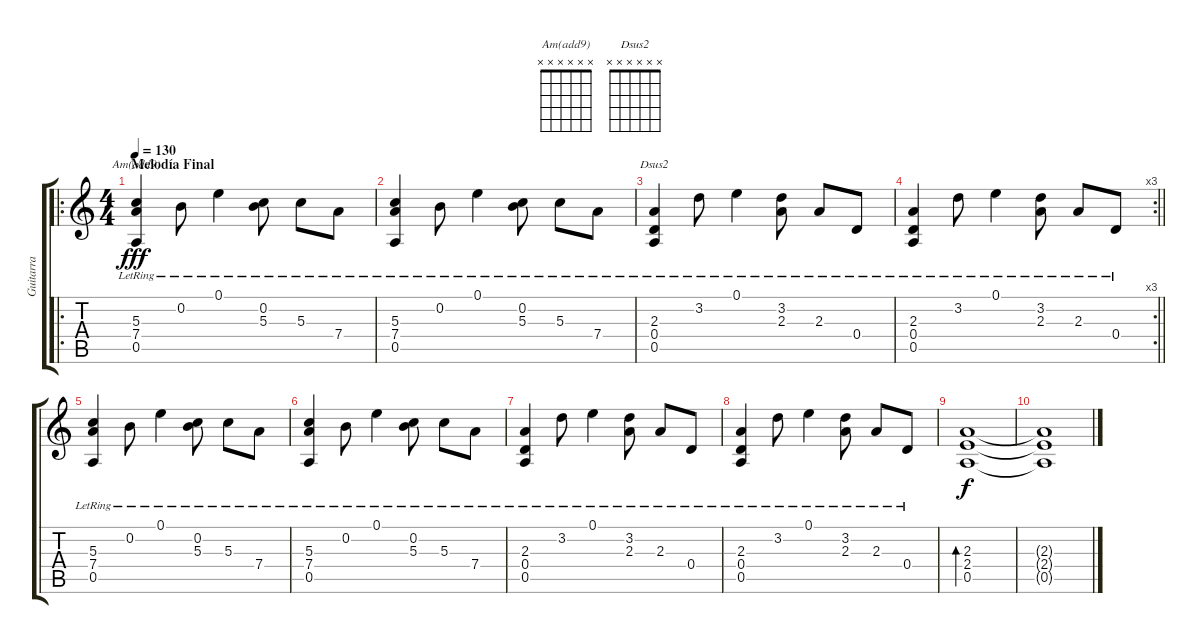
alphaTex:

\track ("Guitarra" "Guitarra") {instrument overdrivenguitar}
\staff {score tabs}
\tuning (E4 B3 G3 D3 A2 E2) {hide}
\chord ("Am(add9)" x x x x x x)
\chord ("Dsus2" x x x x x x)
\ro
\ts (4 4)
\section ("" "Melodía Final")
\tempo 130
\clef g2
\ks c
(5.3{lr} 7.4{lr} 0.5{lr}).4{ch "Am(add9)" dy fff} 0.2{lr}.8 0.1{lr}.4 (0.2{lr} 5.3{lr}).8 5.3{lr}.8 7.4{lr}.8 |
(5.3{lr} 7.4{lr} 0.5{lr}).4 0.2{lr}.8 0.1{lr}.4 (0.2{lr} 5.3{lr}).8 5.3{lr}.8 7.4{lr}.8 |
(2.3{lr} 0.4{lr} 0.5{lr}).4{ch "Dsus2"} 3.2{lr}.8 0.1{lr}.4 (3.2{lr} 2.3{lr}).8 2.3{lr}.8 0.4{lr}.8 |
\rc 3
\barLineRight lightlight
(2.3{lr} 0.4{lr} 0.5{lr}).4 3.2{lr}.8 0.1{lr}.4 (3.2{lr} 2.3{lr}).8 2.3{lr}.8 0.4{lr}.8 |
(5.3{lr} 7.4{lr} 0.5{lr}).4 0.2{lr}.8 0.1{lr}.4 (0.2{lr} 5.3{lr}).8 5.3{lr}.8 7.4{lr}.8 |
(5.3{lr} 7.4{lr} 0.5{lr}).4 0.2{lr}.8 0.1{lr}.4 (0.2{lr} 5.3{lr}).8 5.3{lr}.8 7.4{lr}.8 |
(2.3{lr} 0.4{lr} 0.5{lr}).4 3.2{lr}.8 0.1{lr}.4 (3.2{lr} 2.3{lr}).8 2.3{lr}.8 0.4{lr}.8 |
(2.3{lr} 0.4{lr} 0.5{lr}).4 3.2{lr}.8 0.1{lr}.4 (3.2{lr} 2.3{lr}).8 2.3{lr}.8 0.4{lr}.8 |
(2.3 2.4 0.5).1{bd 120 dy f volume 0} |
(2.3{t} 2.4{t} 0.5{t}).1
